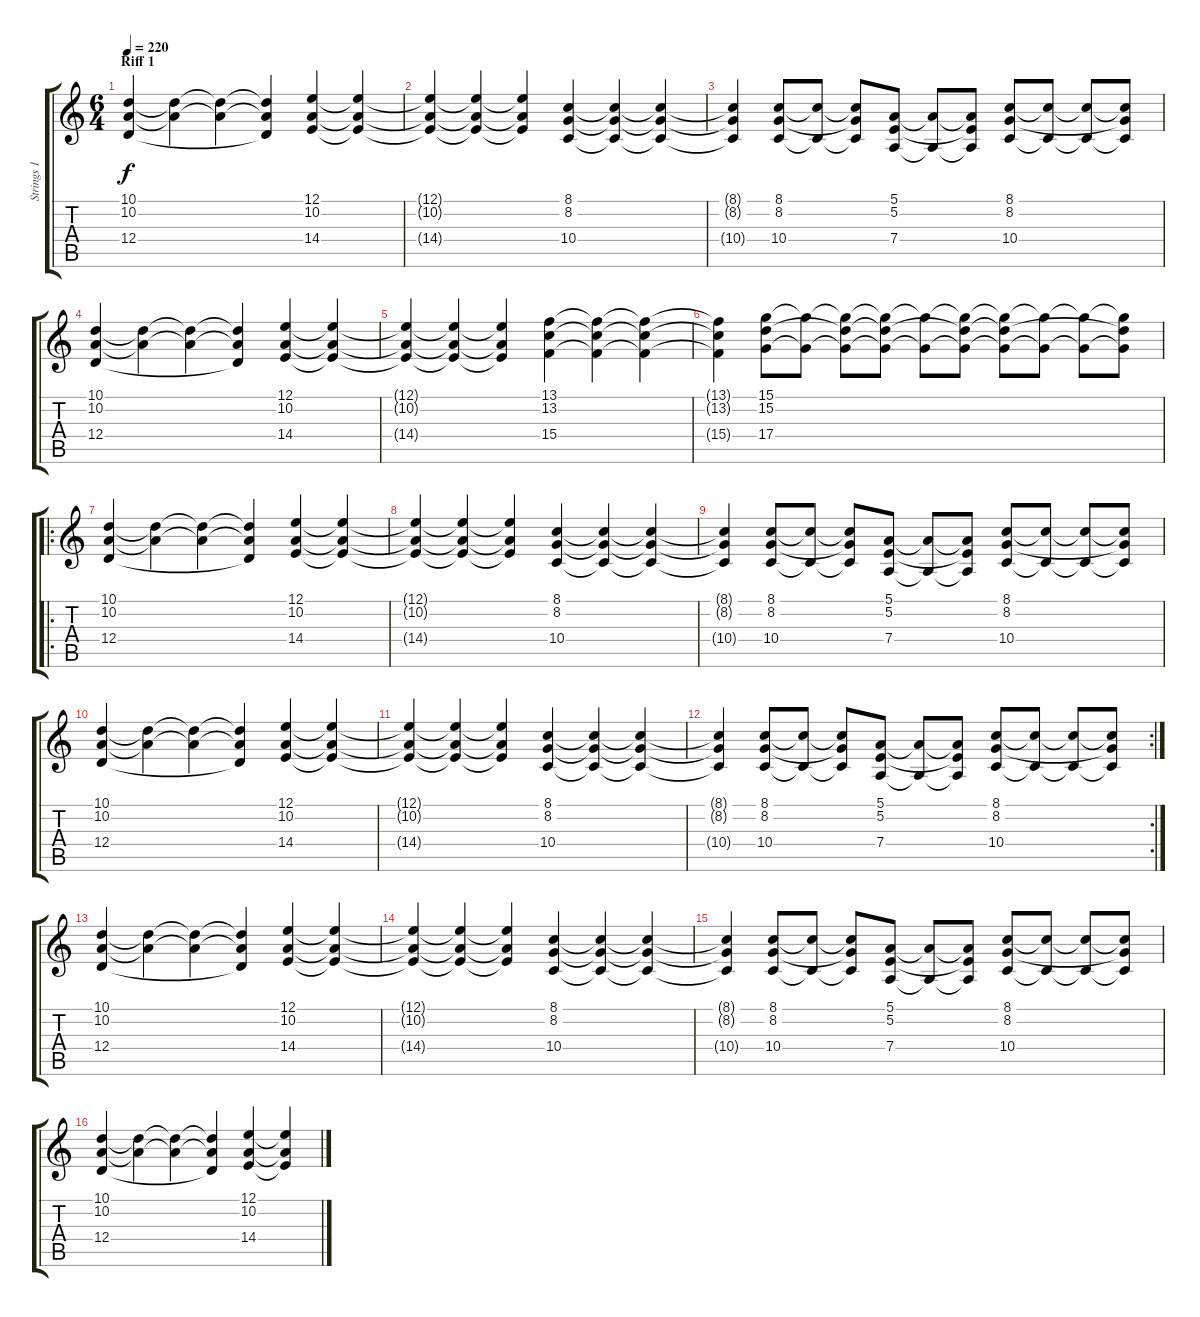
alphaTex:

\track ("Strings 1" "Strings 1") {instrument stringensemble1}
\staff {score tabs}
\tuning (E4 B3 G3 D3 A2 E2) {hide}
\ts (6 4)
\section ("" "Riff 1")
\tempo 220
\clef g2
\ks c
(10.1 10.2 12.4).4{dy f} (10.1{t} 10.2{t}).4 (10.1{t} 10.2{t}).4 (10.1{t} 10.2{t} 12.4{t}).4 (12.1 10.2 14.4).4 (12.1{t} 10.2{t} 14.4{t}).4 |
(12.1{t} 10.2{t} 14.4{t}).4 (12.1{t} 10.2{t} 14.4{t}).4 (12.1{t} 10.2{t} 14.4{t}).4 (8.1 8.2 10.4).4 (8.1{t} 8.2{t} 10.4{t}).4 (8.1{t} 8.2{t} 10.4{t}).4 |
(8.1{t} 8.2{t} 10.4{t}).4 (8.1 8.2 10.4).8 (8.1{t} 10.4{t}).8 (8.1{t} 8.2{t} 10.4{t}).8 (5.1 5.2 7.4).8 (5.1{t} 7.4{t}).8 (5.1{t} 5.2{t} 7.4{t}).8 (8.1 8.2 10.4).8 (8.1{t} 10.4{t}).8 (8.1{t} 10.4{t}).8 (8.1{t} 8.2{t} 10.4{t}).8 |
(10.1 10.2 12.4).4 (10.1{t} 10.2{t}).4 (10.1{t} 10.2{t}).4 (10.1{t} 10.2{t} 12.4{t}).4 (12.1 10.2 14.4).4 (12.1{t} 10.2{t} 14.4{t}).4 |
(12.1{t} 10.2{t} 14.4{t}).4 (12.1{t} 10.2{t} 14.4{t}).4 (12.1{t} 10.2{t} 14.4{t}).4 (13.1 13.2 15.4).4 (13.1{t} 13.2{t} 15.4{t}).4 (13.1{t} 13.2{t} 15.4{t}).4 |
(13.1{t} 13.2{t} 15.4{t}).4 (15.1 15.2 17.4).8 (15.1{t} 17.4{t}).8 (15.1{t} 15.2{t} 17.4{t}).8 (15.1{t} 15.2{t} 17.4{t}).8 (15.1{t} 17.4{t}).8 (15.1{t} 15.2{t} 17.4{t}).8 (15.1{t} 15.2{t} 17.4{t}).8 (15.1{t} 17.4{t}).8 (15.1{t} 17.4{t}).8 (15.1{t} 15.2{t} 17.4{t}).8 |
\ro
(10.1 10.2 12.4).4 (10.1{t} 10.2{t}).4 (10.1{t} 10.2{t}).4 (10.1{t} 10.2{t} 12.4{t}).4 (12.1 10.2 14.4).4 (12.1{t} 10.2{t} 14.4{t}).4 |
(12.1{t} 10.2{t} 14.4{t}).4 (12.1{t} 10.2{t} 14.4{t}).4 (12.1{t} 10.2{t} 14.4{t}).4 (8.1 8.2 10.4).4 (8.1{t} 8.2{t} 10.4{t}).4 (8.1{t} 8.2{t} 10.4{t}).4 |
(8.1{t} 8.2{t} 10.4{t}).4 (8.1 8.2 10.4).8 (8.1{t} 10.4{t}).8 (8.1{t} 8.2{t} 10.4{t}).8 (5.1 5.2 7.4).8 (5.1{t} 7.4{t}).8 (5.1{t} 5.2{t} 7.4{t}).8 (8.1 8.2 10.4).8 (8.1{t} 10.4{t}).8 (8.1{t} 10.4{t}).8 (8.1{t} 8.2{t} 10.4{t}).8 |
(10.1 10.2 12.4).4 (10.1{t} 10.2{t}).4 (10.1{t} 10.2{t}).4 (10.1{t} 10.2{t} 12.4{t}).4 (12.1 10.2 14.4).4 (12.1{t} 10.2{t} 14.4{t}).4 |
(12.1{t} 10.2{t} 14.4{t}).4 (12.1{t} 10.2{t} 14.4{t}).4 (12.1{t} 10.2{t} 14.4{t}).4 (8.1 8.2 10.4).4 (8.1{t} 8.2{t} 10.4{t}).4 (8.1{t} 8.2{t} 10.4{t}).4 |
\rc 2
(8.1{t} 8.2{t} 10.4{t}).4 (8.1 8.2 10.4).8 (8.1{t} 10.4{t}).8 (8.1{t} 8.2{t} 10.4{t}).8 (5.1 5.2 7.4).8 (5.1{t} 7.4{t}).8 (5.1{t} 5.2{t} 7.4{t}).8 (8.1 8.2 10.4).8 (8.1{t} 10.4{t}).8 (8.1{t} 10.4{t}).8 (8.1{t} 8.2{t} 10.4{t}).8 |
(10.1 10.2 12.4).4 (10.1{t} 10.2{t}).4 (10.1{t} 10.2{t}).4 (10.1{t} 10.2{t} 12.4{t}).4 (12.1 10.2 14.4).4 (12.1{t} 10.2{t} 14.4{t}).4 |
(12.1{t} 10.2{t} 14.4{t}).4 (12.1{t} 10.2{t} 14.4{t}).4 (12.1{t} 10.2{t} 14.4{t}).4 (8.1 8.2 10.4).4 (8.1{t} 8.2{t} 10.4{t}).4 (8.1{t} 8.2{t} 10.4{t}).4 |
(8.1{t} 8.2{t} 10.4{t}).4 (8.1 8.2 10.4).8 (8.1{t} 10.4{t}).8 (8.1{t} 8.2{t} 10.4{t}).8 (5.1 5.2 7.4).8 (5.1{t} 7.4{t}).8 (5.1{t} 5.2{t} 7.4{t}).8 (8.1 8.2 10.4).8 (8.1{t} 10.4{t}).8 (8.1{t} 10.4{t}).8 (8.1{t} 8.2{t} 10.4{t}).8 |
(10.1 10.2 12.4).4 (10.1{t} 10.2{t}).4 (10.1{t} 10.2{t}).4 (10.1{t} 10.2{t} 12.4{t}).4 (12.1 10.2 14.4).4 (12.1{t} 10.2{t} 14.4{t}).4
